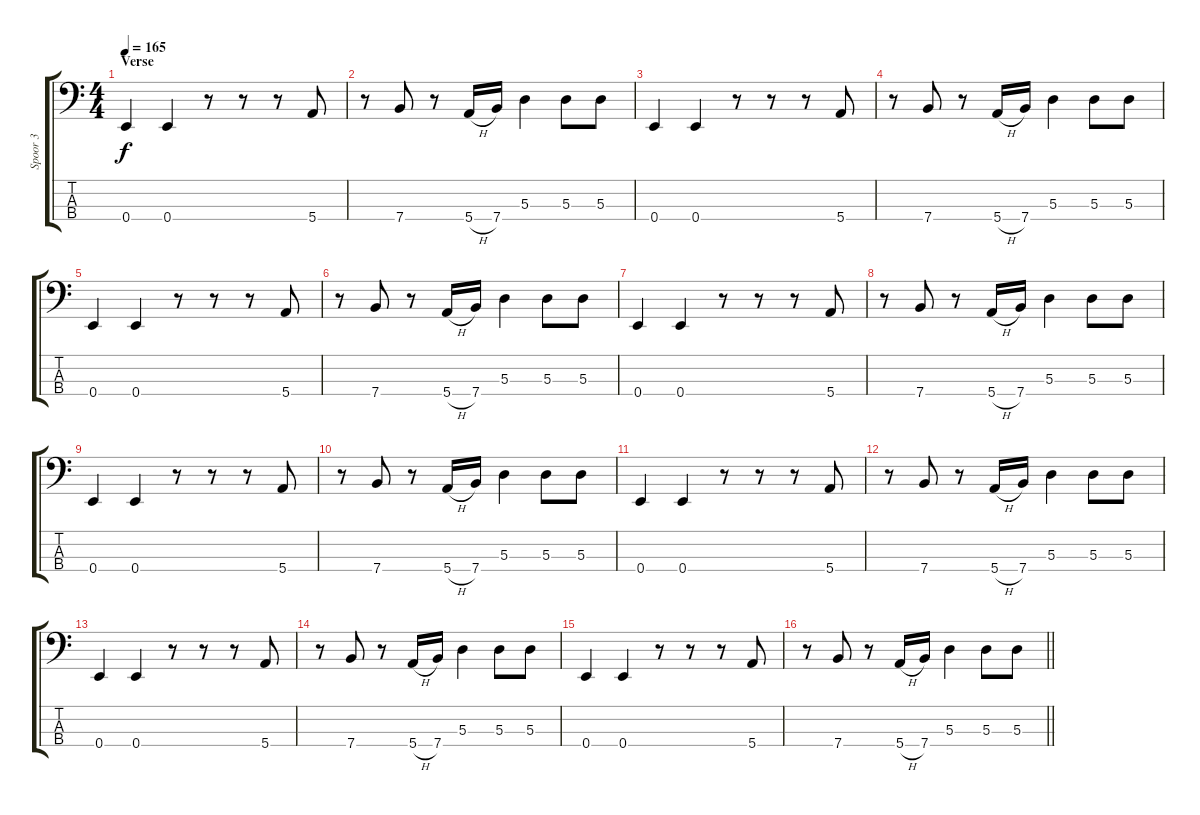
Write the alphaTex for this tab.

\track ("Spoor 3" "Spoor 3") {instrument electricbassfinger}
\staff {score tabs}
\tuning (G2 D2 A1 E1) {hide}
\ts (4 4)
\section ("" "Verse")
\tempo 165
\clef f4
\ks c
0.4.4{dy f} 0.4.4 r.8 r.8 r.8 5.4.8 |
r.8 7.4.8 r.8 5.4{h}.16 7.4.16 5.3.4 5.3.8 5.3.8 |
0.4.4 0.4.4 r.8 r.8 r.8 5.4.8 |
r.8 7.4.8 r.8 5.4{h}.16 7.4.16 5.3.4 5.3.8 5.3.8 |
0.4.4 0.4.4 r.8 r.8 r.8 5.4.8 |
r.8 7.4.8 r.8 5.4{h}.16 7.4.16 5.3.4 5.3.8 5.3.8 |
0.4.4 0.4.4 r.8 r.8 r.8 5.4.8 |
r.8 7.4.8 r.8 5.4{h}.16 7.4.16 5.3.4 5.3.8 5.3.8 |
0.4.4 0.4.4 r.8 r.8 r.8 5.4.8 |
r.8 7.4.8 r.8 5.4{h}.16 7.4.16 5.3.4 5.3.8 5.3.8 |
0.4.4 0.4.4 r.8 r.8 r.8 5.4.8 |
r.8 7.4.8 r.8 5.4{h}.16 7.4.16 5.3.4 5.3.8 5.3.8 |
0.4.4 0.4.4 r.8 r.8 r.8 5.4.8 |
r.8 7.4.8 r.8 5.4{h}.16 7.4.16 5.3.4 5.3.8 5.3.8 |
0.4.4 0.4.4 r.8 r.8 r.8 5.4.8 |
\barLineRight lightlight
r.8 7.4.8 r.8 5.4{h}.16 7.4.16 5.3.4 5.3.8 5.3.8
